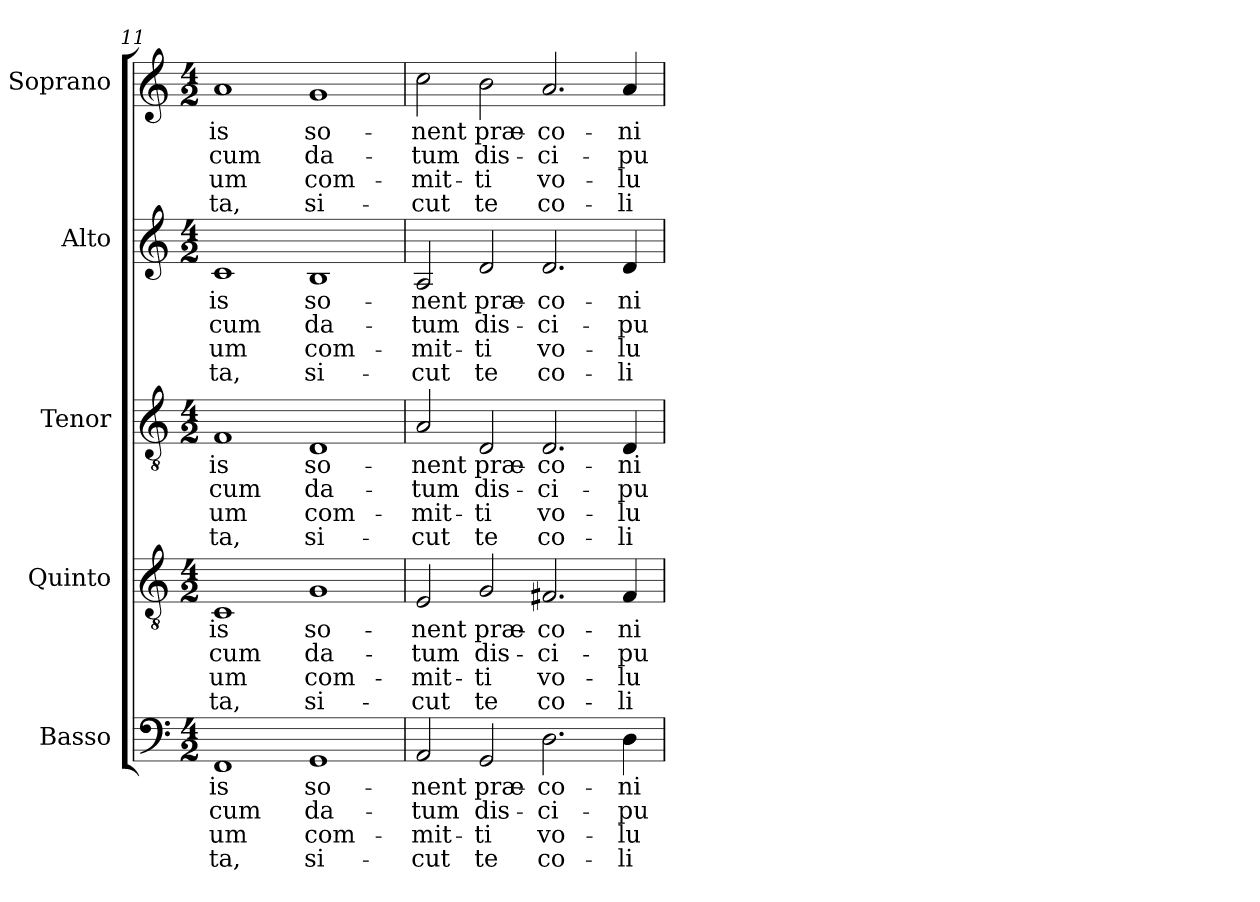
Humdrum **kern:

**kern	**text	**text	**text	**text	**kern	**text	**text	**text	**text	**kern	**text	**text	**text	**text	**kern	**text	**text	**text	**text	**kern	**text	**text	**text	**text
*part5	*part5	*part5	*part5	*part5	*part4	*part4	*part4	*part4	*part4	*part3	*part3	*part3	*part3	*part3	*part2	*part2	*part2	*part2	*part2	*part1	*part1	*part1	*part1	*part1
*staff5	*staff5	*staff5	*staff5	*staff5	*staff4	*staff4	*staff4	*staff4	*staff4	*staff3	*staff3	*staff3	*staff3	*staff3	*staff2	*staff2	*staff2	*staff2	*staff2	*staff1	*staff1	*staff1	*staff1	*staff1
*I"Basso	*	*	*	*	*I"Quinto	*	*	*	*	*I"Tenor	*	*	*	*	*I"Alto	*	*	*	*	*I"Soprano	*	*	*	*
*I'B.	*	*	*	*	*I'Q.	*	*	*	*	*I'T.	*	*	*	*	*I'A.	*	*	*	*	*I'S.	*	*	*	*
*clefF4	*	*	*	*	*clefGv2	*	*	*	*	*clefGv2	*	*	*	*	*clefG2	*	*	*	*	*clefG2	*	*	*	*
*	*	*	*	*	*ITrd7c12	*	*	*	*	*ITrd7c12	*	*	*	*	*	*	*	*	*	*	*	*	*	*
*k[]	*	*	*	*	*k[]	*	*	*	*	*k[]	*	*	*	*	*k[]	*	*	*	*	*k[]	*	*	*	*
*C:	*	*	*	*	*C:	*	*	*	*	*C:	*	*	*	*	*C:	*	*	*	*	*C:	*	*	*	*
*M4/2	*	*	*	*	*M4/2	*	*	*	*	*M4/2	*	*	*	*	*M4/2	*	*	*	*	*M4/2	*	*	*	*
=11	=11	=11	=11	=11	=11	=11	=11	=11	=11	=11	=11	=11	=11	=11	=11	=11	=11	=11	=11	=11	=11	=11	=11	=11
!	!LO:LY:b:color=#000000	!LO:LY:b:color=#000000	!LO:LY:b:color=#000000	!LO:LY:b:color=#000000	!	!	!	!	!	!	!	!	!	!	!	!	!	!	!	!	!	!	!	!
!	!	!	!	!	!	!LO:LY:b:color=#000000	!LO:LY:b:color=#000000	!LO:LY:b:color=#000000	!LO:LY:b:color=#000000	!	!	!	!	!	!	!	!	!	!	!	!	!	!	!
!	!	!	!	!	!	!	!	!	!	!	!LO:LY:b:color=#000000	!LO:LY:b:color=#000000	!LO:LY:b:color=#000000	!LO:LY:b:color=#000000	!	!	!	!	!	!	!	!	!	!
!	!	!	!	!	!	!	!	!	!	!	!	!	!	!	!	!LO:LY:b:color=#000000	!LO:LY:b:color=#000000	!LO:LY:b:color=#000000	!LO:LY:b:color=#000000	!	!	!	!	!
!	!	!	!	!	!	!	!	!	!	!	!	!	!	!	!	!	!	!	!	!	!LO:LY:b:color=#000000	!LO:LY:b:color=#000000	!LO:LY:b:color=#000000	!LO:LY:b:color=#000000
1FFi	-is	-cum	-um	-ta,	1CCi	-is	-cum	-um	-ta,	1FFi	-is	-cum	-um	-ta,	1ci	-is	-cum	-um	-ta,	1ai	-is	-cum	-um	-ta,
!	!LO:LY:b:color=#000000	!LO:LY:b:color=#000000	!LO:LY:b:color=#000000	!LO:LY:b:color=#000000	!	!	!	!	!	!	!	!	!	!	!	!	!	!	!	!	!	!	!	!
!	!	!	!	!	!	!LO:LY:b:color=#000000	!LO:LY:b:color=#000000	!LO:LY:b:color=#000000	!LO:LY:b:color=#000000	!	!	!	!	!	!	!	!	!	!	!	!	!	!	!
!	!	!	!	!	!	!	!	!	!	!	!LO:LY:b:color=#000000	!LO:LY:b:color=#000000	!LO:LY:b:color=#000000	!LO:LY:b:color=#000000	!	!	!	!	!	!	!	!	!	!
!	!	!	!	!	!	!	!	!	!	!	!	!	!	!	!	!LO:LY:b:color=#000000	!LO:LY:b:color=#000000	!LO:LY:b:color=#000000	!LO:LY:b:color=#000000	!	!	!	!	!
!	!	!	!	!	!	!	!	!	!	!	!	!	!	!	!	!	!	!	!	!	!LO:LY:b:color=#000000	!LO:LY:b:color=#000000	!LO:LY:b:color=#000000	!LO:LY:b:color=#000000
1GGi	so-	da-	com-	si-	1GGi	so-	da-	com-	si-	1DDi	so-	da-	com-	si-	1Bi	so-	da-	com-	si-	1gi	so-	da-	com-	si-
=12	=12	=12	=12	=12	=12	=12	=12	=12	=12	=12	=12	=12	=12	=12	=12	=12	=12	=12	=12	=12	=12	=12	=12	=12
!	!LO:LY:b:color=#000000	!LO:LY:b:color=#000000	!LO:LY:b:color=#000000	!LO:LY:b:color=#000000	!	!	!	!	!	!	!	!	!	!	!	!	!	!	!	!	!	!	!	!
!	!	!	!	!	!	!LO:LY:b:color=#000000	!LO:LY:b:color=#000000	!LO:LY:b:color=#000000	!LO:LY:b:color=#000000	!	!	!	!	!	!	!	!	!	!	!	!	!	!	!
!	!	!	!	!	!	!	!	!	!	!	!LO:LY:b:color=#000000	!LO:LY:b:color=#000000	!LO:LY:b:color=#000000	!LO:LY:b:color=#000000	!	!	!	!	!	!	!	!	!	!
!	!	!	!	!	!	!	!	!	!	!	!	!	!	!	!	!LO:LY:b:color=#000000	!LO:LY:b:color=#000000	!LO:LY:b:color=#000000	!LO:LY:b:color=#000000	!	!	!	!	!
!	!	!	!	!	!	!	!	!	!	!	!	!	!	!	!	!	!	!	!	!	!LO:LY:b:color=#000000	!LO:LY:b:color=#000000	!LO:LY:b:color=#000000	!LO:LY:b:color=#000000
2AAi/	-nent	-tum	-mit-	-cut	2EEi/	-nent	-tum	-mit-	-cut	2AAi/	-nent	-tum	-mit-	-cut	2Ai/	-nent	-tum	-mit-	-cut	2cci\	-nent	-tum	-mit-	-cut
!	!LO:LY:b:color=#000000	!LO:LY:b:color=#000000	!LO:LY:b:color=#000000	!LO:LY:b:color=#000000	!	!	!	!	!	!	!	!	!	!	!	!	!	!	!	!	!	!	!	!
!	!	!	!	!	!	!LO:LY:b:color=#000000	!LO:LY:b:color=#000000	!LO:LY:b:color=#000000	!LO:LY:b:color=#000000	!	!	!	!	!	!	!	!	!	!	!	!	!	!	!
!	!	!	!	!	!	!	!	!	!	!	!LO:LY:b:color=#000000	!LO:LY:b:color=#000000	!LO:LY:b:color=#000000	!LO:LY:b:color=#000000	!	!	!	!	!	!	!	!	!	!
!	!	!	!	!	!	!	!	!	!	!	!	!	!	!	!	!LO:LY:b:color=#000000	!LO:LY:b:color=#000000	!LO:LY:b:color=#000000	!LO:LY:b:color=#000000	!	!	!	!	!
!	!	!	!	!	!	!	!	!	!	!	!	!	!	!	!	!	!	!	!	!	!LO:LY:b:color=#000000	!LO:LY:b:color=#000000	!LO:LY:b:color=#000000	!LO:LY:b:color=#000000
2GGi/	præ-	dis-	-ti	te	2GGi/	præ-	dis-	-ti	te	2DDi/	præ-	dis-	-ti	te	2di/	præ-	dis-	-ti	te	2bi\	præ-	dis-	-ti	te
!	!LO:LY:b:color=#000000	!LO:LY:b:color=#000000	!LO:LY:b:color=#000000	!LO:LY:b:color=#000000	!	!	!	!	!	!	!	!	!	!	!	!	!	!	!	!	!	!	!	!
!	!	!	!	!	!	!LO:LY:b:color=#000000	!LO:LY:b:color=#000000	!LO:LY:b:color=#000000	!LO:LY:b:color=#000000	!	!	!	!	!	!	!	!	!	!	!	!	!	!	!
!	!	!	!	!	!	!	!	!	!	!	!LO:LY:b:color=#000000	!LO:LY:b:color=#000000	!LO:LY:b:color=#000000	!LO:LY:b:color=#000000	!	!	!	!	!	!	!	!	!	!
!	!	!	!	!	!	!	!	!	!	!	!	!	!	!	!	!LO:LY:b:color=#000000	!LO:LY:b:color=#000000	!LO:LY:b:color=#000000	!LO:LY:b:color=#000000	!	!	!	!	!
!	!	!	!	!	!	!	!	!	!	!	!	!	!	!	!	!	!	!	!	!	!LO:LY:b:color=#000000	!LO:LY:b:color=#000000	!LO:LY:b:color=#000000	!LO:LY:b:color=#000000
2.Di\	-co-	-ci-	vo-	co-	2.FF#Xi/	-co-	-ci-	vo-	co-	2.DDi/	-co-	-ci-	vo-	co-	2.di/	-co-	-ci-	vo-	co-	2.ai/	-co-	-ci-	vo-	co-
!	!LO:LY:b:color=#000000	!LO:LY:b:color=#000000	!LO:LY:b:color=#000000	!LO:LY:b:color=#000000	!	!	!	!	!	!	!	!	!	!	!	!	!	!	!	!	!	!	!	!
!	!	!	!	!	!	!LO:LY:b:color=#000000	!LO:LY:b:color=#000000	!LO:LY:b:color=#000000	!LO:LY:b:color=#000000	!	!	!	!	!	!	!	!	!	!	!	!	!	!	!
!	!	!	!	!	!	!	!	!	!	!	!LO:LY:b:color=#000000	!LO:LY:b:color=#000000	!LO:LY:b:color=#000000	!LO:LY:b:color=#000000	!	!	!	!	!	!	!	!	!	!
!	!	!	!	!	!	!	!	!	!	!	!	!	!	!	!	!LO:LY:b:color=#000000	!LO:LY:b:color=#000000	!LO:LY:b:color=#000000	!LO:LY:b:color=#000000	!	!	!	!	!
!	!	!	!	!	!	!	!	!	!	!	!	!	!	!	!	!	!	!	!	!	!LO:LY:b:color=#000000	!LO:LY:b:color=#000000	!LO:LY:b:color=#000000	!LO:LY:b:color=#000000
4Di\	-ni-	-pu-	-lu-	-li-	4FF#i/	-ni-	-pu-	-lu-	-li-	4DDi/	-ni-	-pu-	-lu-	-li-	4di/	-ni-	-pu-	-lu-	-li-	4ai/	-ni-	-pu-	-lu-	-li-
=	=	=	=	=	=	=	=	=	=	=	=	=	=	=	=	=	=	=	=	=	=	=	=	=
*-	*-	*-	*-	*-	*-	*-	*-	*-	*-	*-	*-	*-	*-	*-	*-	*-	*-	*-	*-	*-	*-	*-	*-	*-
